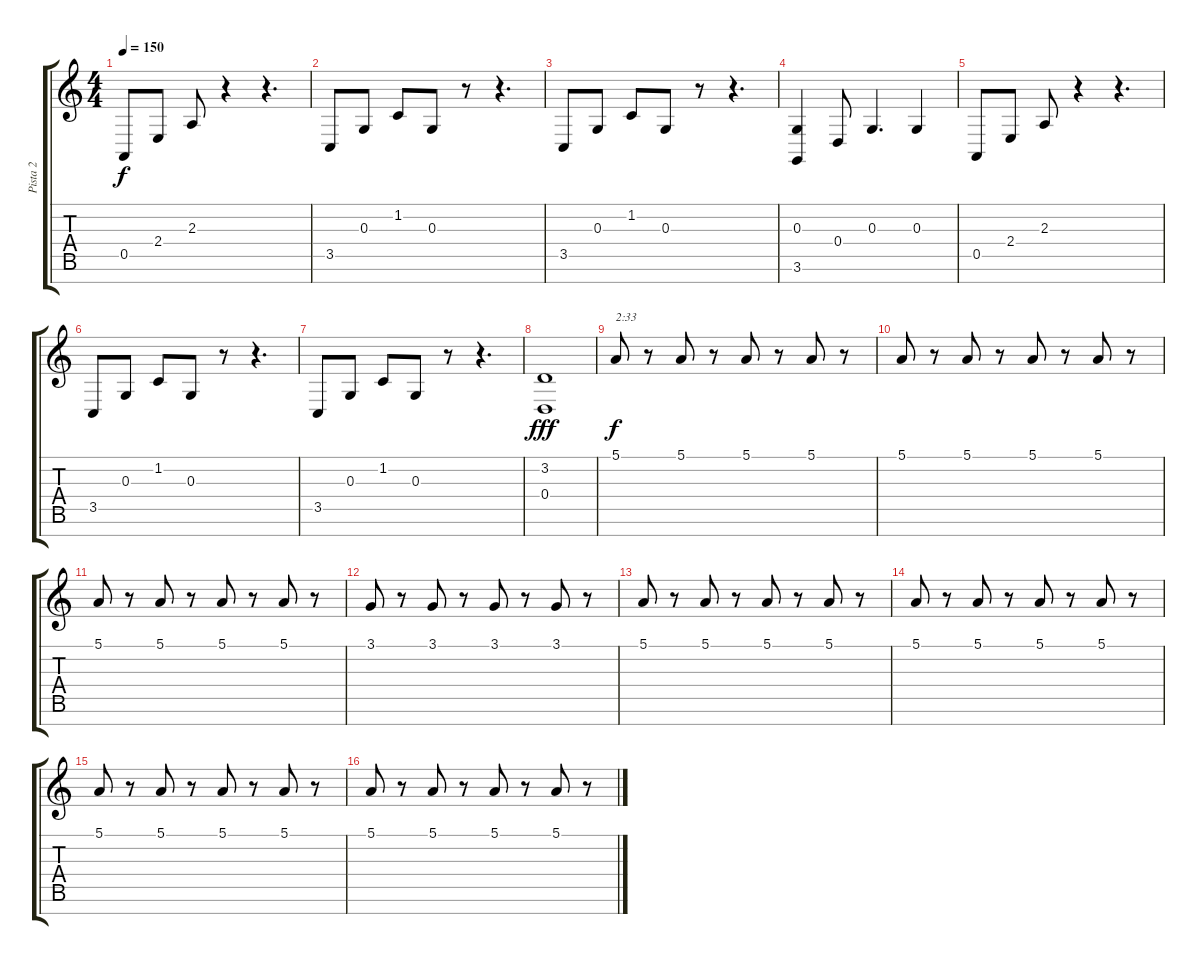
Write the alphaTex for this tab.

\track ("Pista 2" "Pista 2") {instrument acousticgrandpiano}
\staff {score tabs}
\tuning (E4 B3 G3 D3 A2 E2 B1) {hide}
\ts (4 4)
\tempo 150
\clef g2
\ks c
0.5.8{dy f} 2.4.8 2.3.8 r.4 r.4{d} |
3.5.8 0.3.8 1.2.8 0.3.8 r.8 r.4{d} |
3.5.8 0.3.8 1.2.8 0.3.8 r.8 r.4{d} |
(0.3 3.6).4 0.4.8 0.3.4{d} 0.3.4 |
0.5.8 2.4.8 2.3.8 r.4 r.4{d} |
3.5.8 0.3.8 1.2.8 0.3.8 r.8 r.4{d} |
3.5.8 0.3.8 1.2.8 0.3.8 r.8 r.4{d} |
(3.2 0.4).1{dy fff} |
5.1.8{txt "2:33" dy f volume 12 instrument harpsichord} r.8 5.1.8 r.8 5.1.8 r.8 5.1.8 r.8 |
5.1.8 r.8 5.1.8 r.8 5.1.8 r.8 5.1.8 r.8 |
5.1.8 r.8 5.1.8 r.8 5.1.8 r.8 5.1.8 r.8 |
3.1.8 r.8 3.1.8 r.8 3.1.8 r.8 3.1.8 r.8 |
5.1.8 r.8 5.1.8 r.8 5.1.8 r.8 5.1.8 r.8 |
5.1.8 r.8 5.1.8 r.8 5.1.8 r.8 5.1.8 r.8 |
5.1.8 r.8 5.1.8 r.8 5.1.8 r.8 5.1.8 r.8 |
5.1.8 r.8 5.1.8 r.8 5.1.8 r.8 5.1.8 r.8
